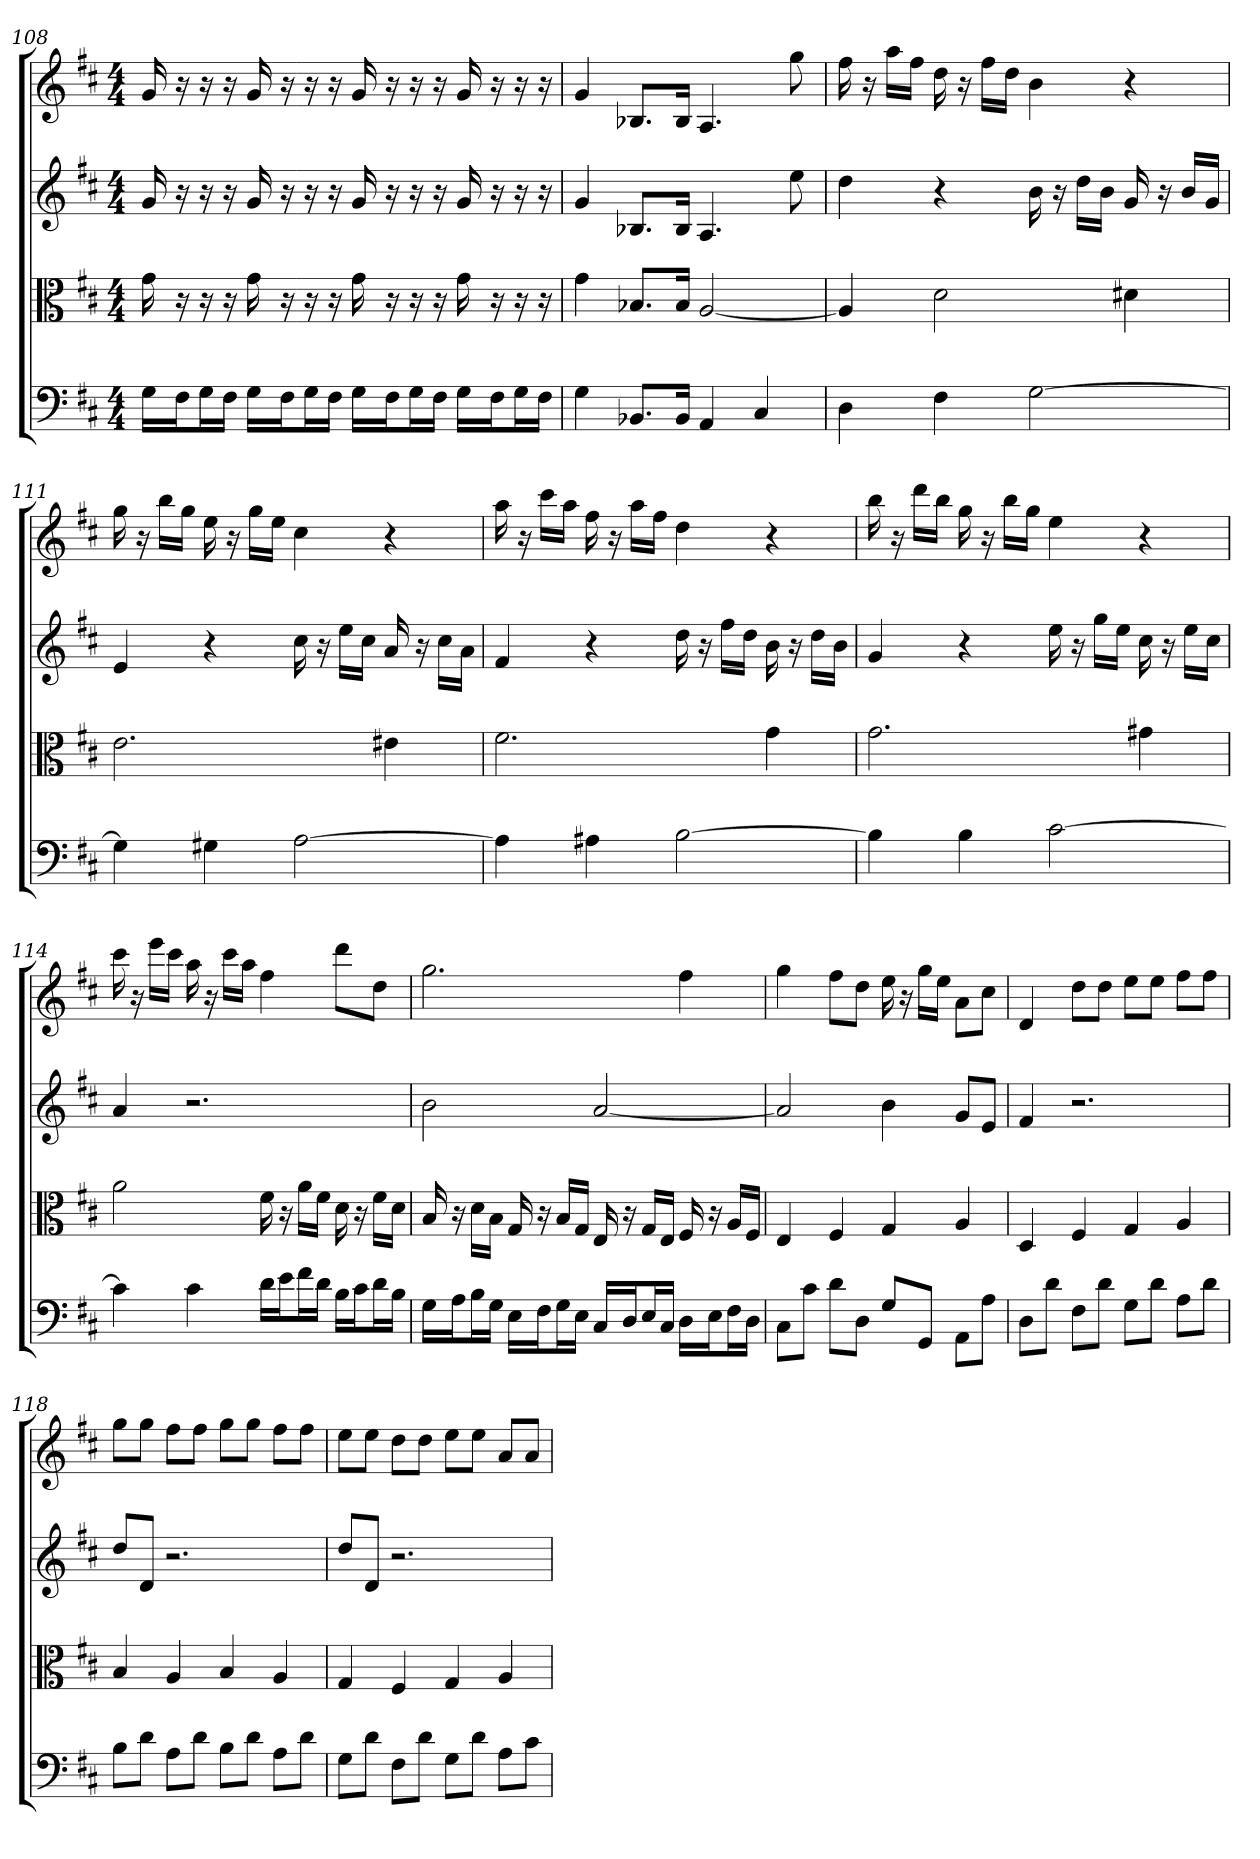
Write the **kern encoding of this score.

**kern	**kern	**kern	**kern
*part4	*part3	*part2	*part1
*staff4	*staff3	*staff2	*staff1
*clefF4	*clefC3	*clefG2	*clefG2
*k[f#c#]	*k[f#c#]	*k[f#c#]	*k[f#c#]
*D:	*D:	*D:	*D:
*M4/4	*M4/4	*M4/4	*M4/4
=108	=108	=108	=108
16G\LL	16g	16g	16g
16F#\J	16r	16r	16r
16G\L	16r	16r	16r
16F#\JJ	16r	16r	16r
16G\LL	16g	16g	16g
16F#\J	16r	16r	16r
16G\L	16r	16r	16r
16F#\JJ	16r	16r	16r
16G\LL	16g	16g	16g
16F#\J	16r	16r	16r
16G\L	16r	16r	16r
16F#\JJ	16r	16r	16r
16G\LL	16g	16g	16g
16F#\J	16r	16r	16r
16G\L	16r	16r	16r
16F#\JJ	16r	16r	16r
=109	=109	=109	=109
4G	4g	4g	4g
8.BB-X/L	8.B-X/L	8.B-X/L	8.B-X/L
16BB-/Jk	16B-/Jk	16B-/Jk	16B-/Jk
4AA	[2A	4.A	4.A
4C#	.	.	.
.	.	8ee	8gg
=110	=110	=110	=110
4D	4A]	4dd	16ff#
.	.	.	16r
.	.	.	16aa\LL
.	.	.	16ff#\JJ
4F#	2d	4r	16dd
.	.	.	16r
.	.	.	16ff#\LL
.	.	.	16dd\JJ
[2G	.	16b	4b
.	.	16r	.
.	.	16dd\LL	.
.	.	16b\JJ	.
.	4d#X	16g	4r
.	.	16r	.
.	.	16b/LL	.
.	.	16g/JJ	.
=111	=111	=111	=111
4G]	2.e	4e	16gg
.	.	.	16r
.	.	.	16bb\LL
.	.	.	16gg\JJ
4G#X	.	4r	16ee
.	.	.	16r
.	.	.	16gg\LL
.	.	.	16ee\JJ
[2A	.	16cc#	4cc#
.	.	16r	.
.	.	16ee\LL	.
.	.	16cc#\JJ	.
.	4e#X	16a	4r
.	.	16r	.
.	.	16cc#\LL	.
.	.	16a\JJ	.
=112	=112	=112	=112
4A]	2.f#	4f#	16aa
.	.	.	16r
.	.	.	16ccc#\LL
.	.	.	16aa\JJ
4A#X	.	4r	16ff#
.	.	.	16r
.	.	.	16aa\LL
.	.	.	16ff#\JJ
[2B	.	16dd	4dd
.	.	16r	.
.	.	16ff#\LL	.
.	.	16dd\JJ	.
.	4g	16b	4r
.	.	16r	.
.	.	16dd\LL	.
.	.	16b\JJ	.
=113	=113	=113	=113
4B]	2.g	4g	16bb
.	.	.	16r
.	.	.	16ddd\LL
.	.	.	16bb\JJ
4B	.	4r	16gg
.	.	.	16r
.	.	.	16bb\LL
.	.	.	16gg\JJ
[2c#	.	16ee	4ee
.	.	16r	.
.	.	16gg\LL	.
.	.	16ee\JJ	.
.	4g#X	16cc#	4r
.	.	16r	.
.	.	16ee\LL	.
.	.	16cc#\JJ	.
=114	=114	=114	=114
4c#]	2a	4a	16ccc#
.	.	.	16r
.	.	.	16eee\LL
.	.	.	16ccc#\JJ
4c#	.	2.r	16aa
.	.	.	16r
.	.	.	16ccc#\LL
.	.	.	16aa\JJ
16d\LL	16f#	.	4ff#
16e\J	16r	.	.
16f#\L	16a\LL	.	.
16d\JJ	16f#\JJ	.	.
16B\LL	16d	.	8ddd\L
16c#\J	16r	.	.
16d\L	16f#\LL	.	8dd\J
16B\JJ	16d\JJ	.	.
=115	=115	=115	=115
16G\LL	16B	2b	2.gg
16A\J	16r	.	.
16B\L	16d\LL	.	.
16G\JJ	16B\JJ	.	.
16E\LL	16G	.	.
16F#\J	16r	.	.
16G\L	16B/LL	.	.
16E\JJ	16G/JJ	.	.
16C#/LL	16E	[2a	.
16D/J	16r	.	.
16E/L	16G/LL	.	.
16C#/JJ	16E/JJ	.	.
16D\LL	16F#	.	4ff#
16E\J	16r	.	.
16F#\L	16A/LL	.	.
16D\JJ	16F#/JJ	.	.
=116	=116	=116	=116
8C#\L	4E	2a]	4gg
8c#\J	.	.	.
8d\L	4F#	.	8ff#\L
8D\J	.	.	8dd\J
8G/L	4G	4b	16ee
.	.	.	16r
8GG/J	.	.	16gg\LL
.	.	.	16ee\JJ
8AA\L	4A	8g/L	8a\L
8A\J	.	8e/J	8cc#\J
=117	=117	=117	=117
8D\L	4D	4f#	4d
8d\J	.	.	.
8F#\L	4F#	2.r	8dd\L
8d\J	.	.	8dd\J
8G\L	4G	.	8ee\L
8d\J	.	.	8ee\J
8A\L	4A	.	8ff#\L
8d\J	.	.	8ff#\J
=118	=118	=118	=118
8B\L	4B	8dd/L	8gg\L
8d\J	.	8d/J	8gg\J
8A\L	4A	2.r	8ff#\L
8d\J	.	.	8ff#\J
8B\L	4B	.	8gg\L
8d\J	.	.	8gg\J
8A\L	4A	.	8ff#\L
8d\J	.	.	8ff#\J
=119	=119	=119	=119
8G\L	4G	8dd/L	8ee\L
8d\J	.	8d/J	8ee\J
8F#\L	4F#	2.r	8dd\L
8d\J	.	.	8dd\J
8G\L	4G	.	8ee\L
8d\J	.	.	8ee\J
8A\L	4A	.	8a/L
8c#\J	.	.	8a/J
=	=	=	=
*-	*-	*-	*-
